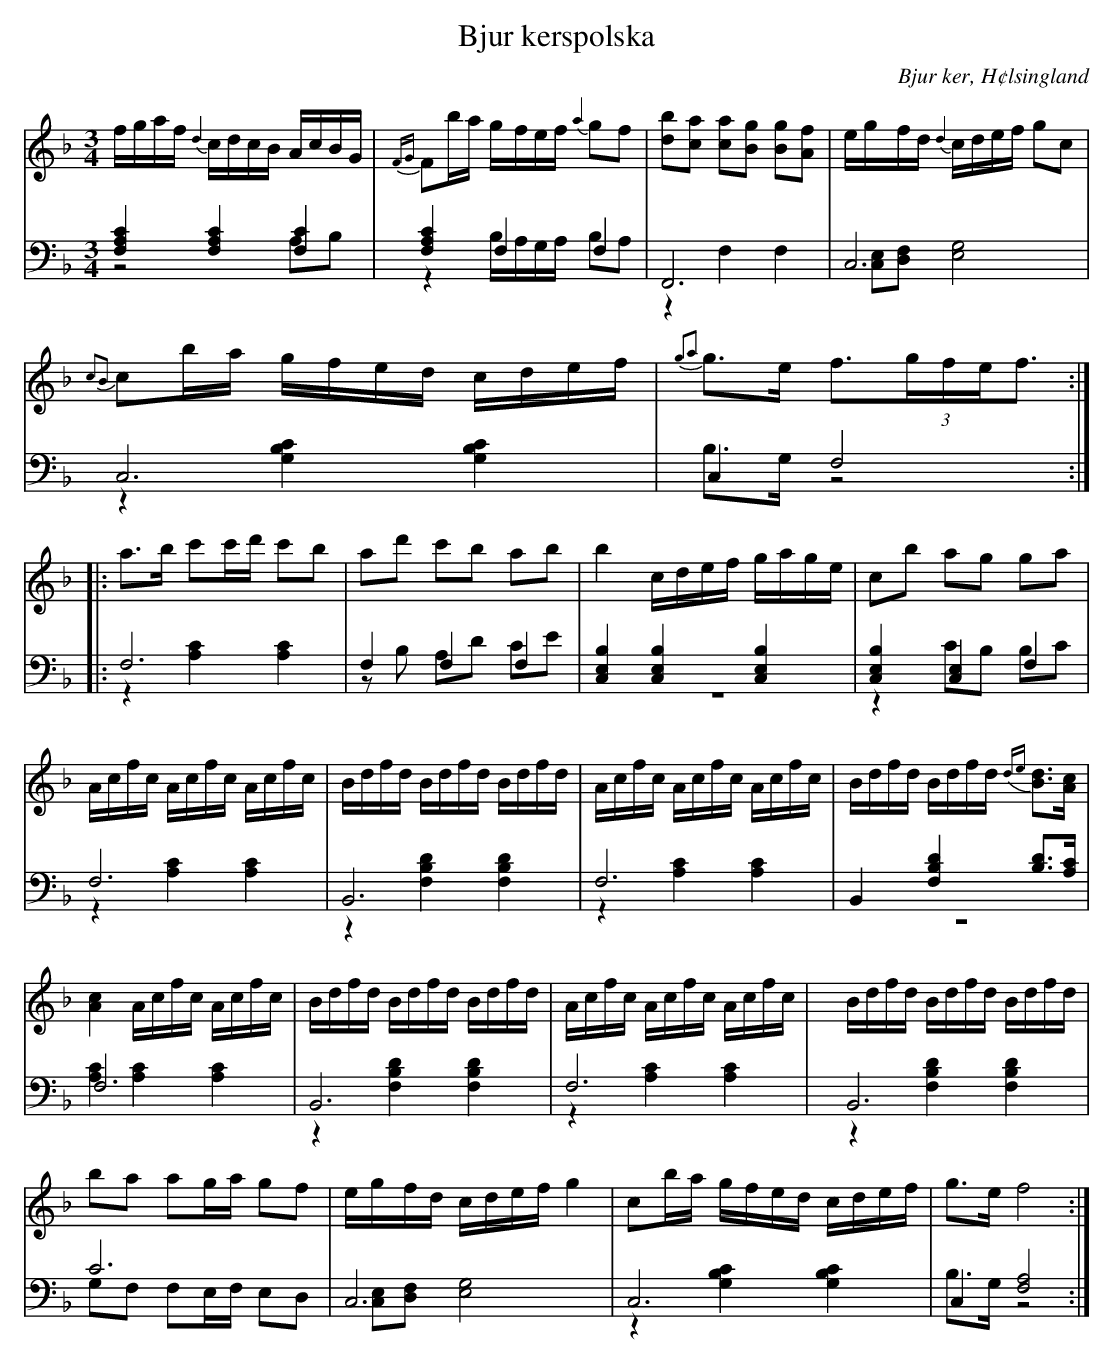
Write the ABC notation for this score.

X:1
T: Bjur kerspolska
O: Bjur ker, H¢lsingland
M: 3/4
L: 1/16
K: F
V:1
V:2
V:3 merge
V:1
fgaf {d2}cdcB AcBG|{FG}F2ba gfef {a2}g2f2|[d2b2][c2a2] [c2a2][B2g2] [B2g2][A2f2] |egfd {d2}cdef g2c2|
{c2B2}c2ba gfed cdef|{g2a2}g2>e2 f3(3gfef3:|
|:a2>b2 c'2c'd' c'2b2|a2d'2 c'2b2 a2b2|b4 cdef gage|c2b2 a2g2 g2a2|
Acfc Acfc Acfc|Bdfd Bdfd Bdfd|Acfc Acfc Acfc|Bdfd Bdfd {de}[B2d2]>[A2c2]|
[A4c4] Acfc Acfc|Bdfd Bdfd Bdfd|Acfc Acfc Acfc|Bdfd Bdfd Bdfd|
b2a2 a2ga g2f2|egfd cdef g4|c2ba gfed cdef|g2>e2 f8:|
V:2 clef=bass
[F,4A,4C4] [F,4A,4C4] [F,4C4]|[F,4A,4C4] F,4 F,4|F,,12|C,12|
C,12|C,4 F,8:|
|:F,12|F,4 F,4 F,4|[C,4E,4B,4] [C,4E,4B,4] [C,4E,4B,4]|[C,4E,4B,4] [C,4E,4] F,4|
F,12|B,,12|F,12|B,,4 [F,4B,4D4] [B,2D2]>[A,2C2]|
F,12|B,,12|F,12|B,,12|
C12|C,12|C,12|C,4 [F,8A,8]:|
V:3 clef=bass
z8 A,2B,2|z4 B,A,G,A, B,2A,2|z4 F,4 F,4|[C,2E,2][D,2F,2] [E,8G,8]|
z4 [G,4B,4C4] [G,4B,4C4]|B,2>G,2 z8:|
|:z4 [A,4C4] [A,4C4]|z2B,2 A,2D2 C2E2|z12|z4 C2B,2 B,2C2|
z4 [A,4C4] [A,4C4]|z4 [F,4B,4D4] [F,4B,4D4]|z4 [A,4C4] [A,4C4]|z12|
[A,4C4] [A,4C4] [A,4C4]|z4 [F,4B,4D4] [F,4B,4D4]|z4 [A,4C4] [A,4C4]|
|z4 [F,4B,4D4] [F,4B,4D4]|G,2F,2 F,2E,F, E,2D,2|[C,2E,2][D,2F,2] [E,8G,8]|z4 [G,4B,4C4] [G,4B,4C4]|B,2>G,2 z8:|
